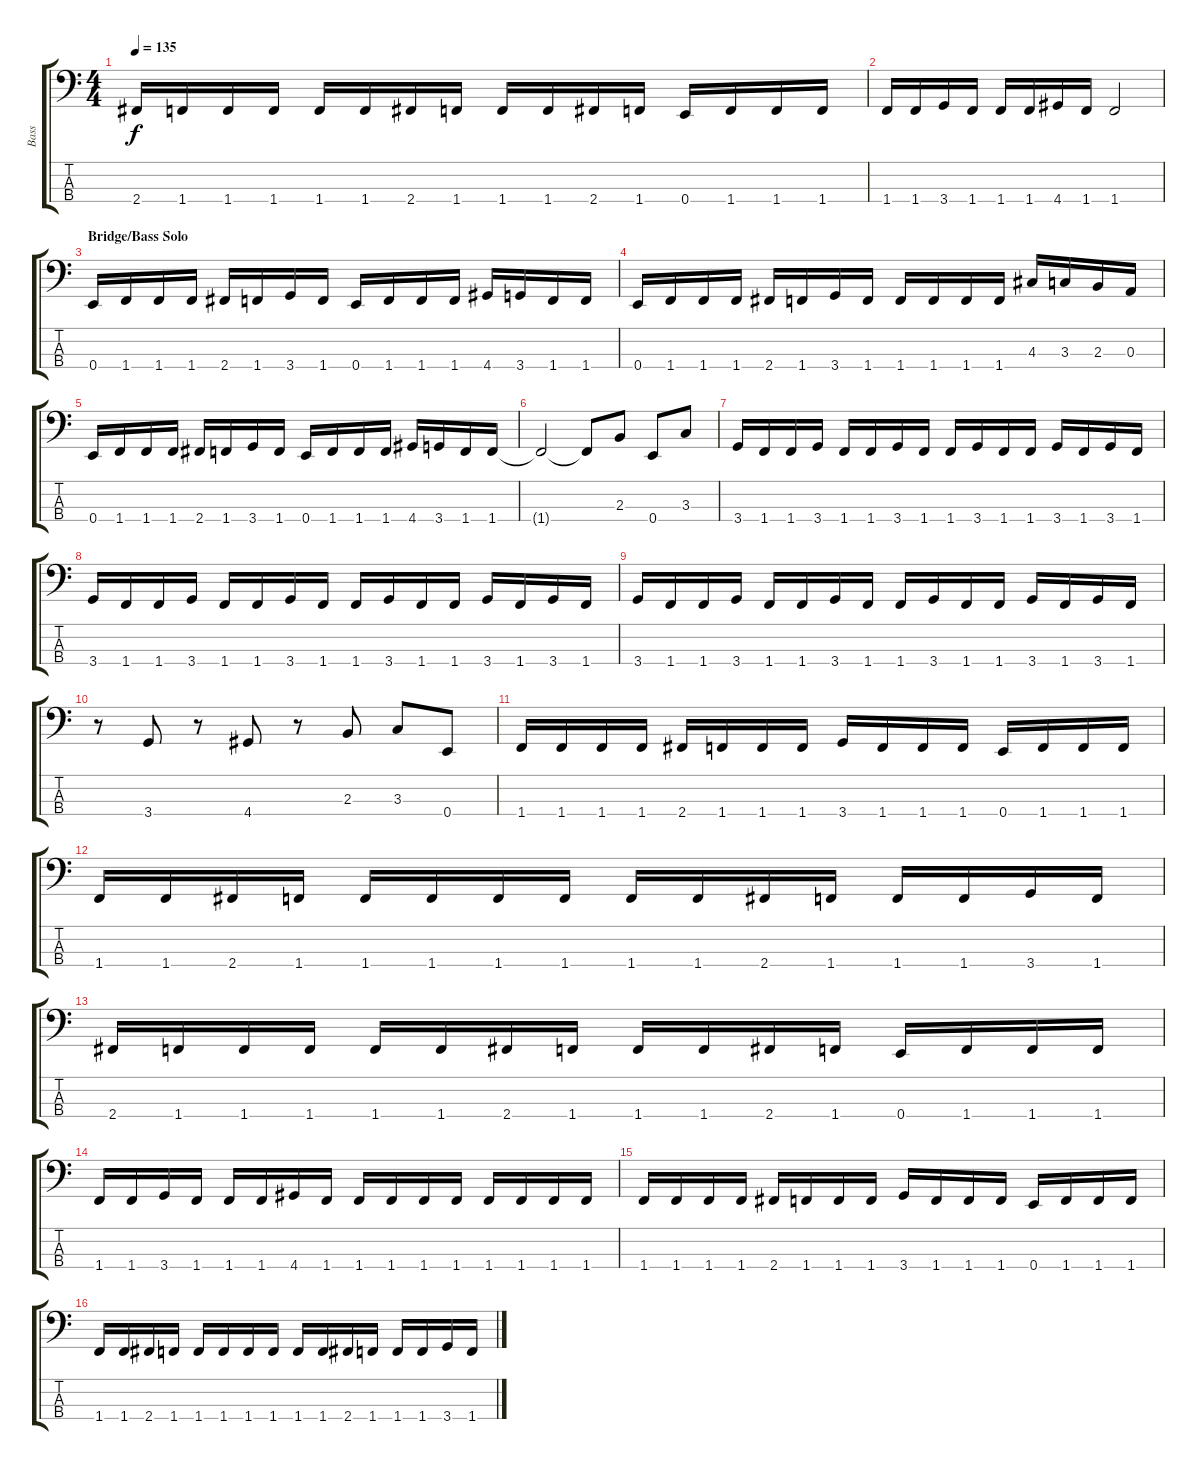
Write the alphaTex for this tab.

\track ("Bass" "Bass") {instrument electricbasspick}
\staff {score tabs}
\tuning (G2 D2 A1 E1) {hide}
\ts (4 4)
\tempo 135
\clef f4
\ks c
2.4.16{dy f} 1.4.16 1.4.16 1.4.16 1.4.16 1.4.16 2.4.16 1.4.16 1.4.16 1.4.16 2.4.16 1.4.16 0.4.16 1.4.16 1.4.16 1.4.16 |
1.4.16 1.4.16 3.4.16 1.4.16 1.4.16 1.4.16 4.4.16 1.4.16 1.4.2 |
\section ("" "Bridge/Bass Solo")
0.4.16 1.4.16 1.4.16 1.4.16 2.4.16 1.4.16 3.4.16 1.4.16 0.4.16 1.4.16 1.4.16 1.4.16 4.4.16 3.4.16 1.4.16 1.4.16 |
0.4.16 1.4.16 1.4.16 1.4.16 2.4.16 1.4.16 3.4.16 1.4.16 1.4.16 1.4.16 1.4.16 1.4.16 4.3.16 3.3.16 2.3.16 0.3.16 |
0.4.16 1.4.16 1.4.16 1.4.16 2.4.16 1.4.16 3.4.16 1.4.16 0.4.16 1.4.16 1.4.16 1.4.16 4.4.16 3.4.16 1.4.16 1.4.16 |
1.4{t}.2 1.4{t}.8 2.3.8 0.4.8 3.3.8 |
3.4.16 1.4.16 1.4.16 3.4.16 1.4.16 1.4.16 3.4.16 1.4.16 1.4.16 3.4.16 1.4.16 1.4.16 3.4.16 1.4.16 3.4.16 1.4.16 |
3.4.16 1.4.16 1.4.16 3.4.16 1.4.16 1.4.16 3.4.16 1.4.16 1.4.16 3.4.16 1.4.16 1.4.16 3.4.16 1.4.16 3.4.16 1.4.16 |
3.4.16 1.4.16 1.4.16 3.4.16 1.4.16 1.4.16 3.4.16 1.4.16 1.4.16 3.4.16 1.4.16 1.4.16 3.4.16 1.4.16 3.4.16 1.4.16 |
r.8 3.4.8 r.8 4.4.8 r.8 2.3.8 3.3.8 0.4.8 |
1.4.16 1.4.16 1.4.16 1.4.16 2.4.16 1.4.16 1.4.16 1.4.16 3.4.16 1.4.16 1.4.16 1.4.16 0.4.16 1.4.16 1.4.16 1.4.16 |
1.4.16 1.4.16 2.4.16 1.4.16 1.4.16 1.4.16 1.4.16 1.4.16 1.4.16 1.4.16 2.4.16 1.4.16 1.4.16 1.4.16 3.4.16 1.4.16 |
2.4.16 1.4.16 1.4.16 1.4.16 1.4.16 1.4.16 2.4.16 1.4.16 1.4.16 1.4.16 2.4.16 1.4.16 0.4.16 1.4.16 1.4.16 1.4.16 |
1.4.16 1.4.16 3.4.16 1.4.16 1.4.16 1.4.16 4.4.16 1.4.16 1.4.16 1.4.16 1.4.16 1.4.16 1.4.16 1.4.16 1.4.16 1.4.16 |
1.4.16 1.4.16 1.4.16 1.4.16 2.4.16 1.4.16 1.4.16 1.4.16 3.4.16 1.4.16 1.4.16 1.4.16 0.4.16 1.4.16 1.4.16 1.4.16 |
1.4.16 1.4.16 2.4.16 1.4.16 1.4.16 1.4.16 1.4.16 1.4.16 1.4.16 1.4.16 2.4.16 1.4.16 1.4.16 1.4.16 3.4.16 1.4.16
